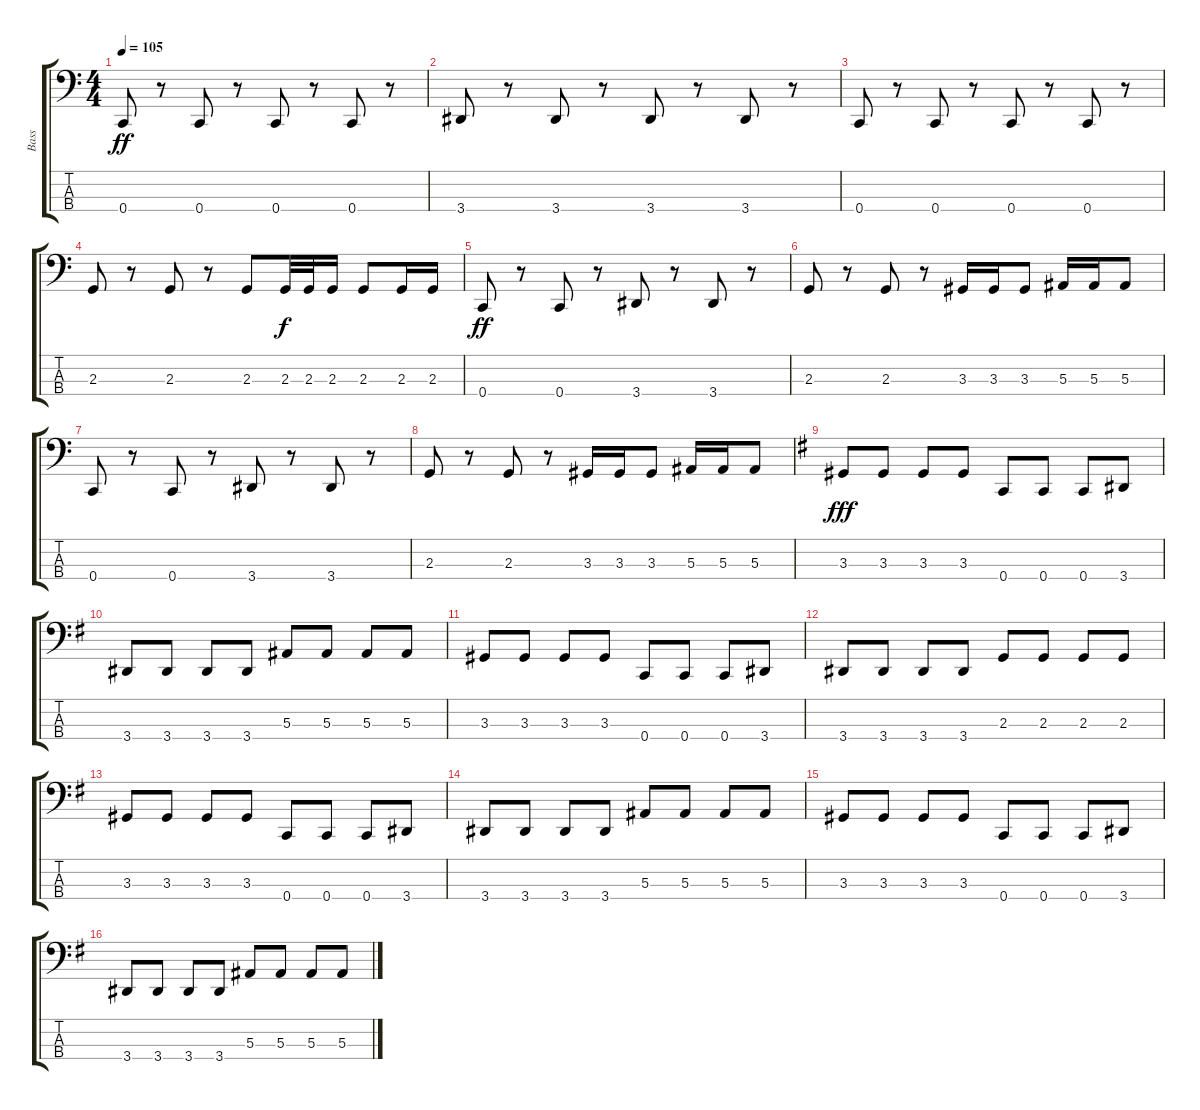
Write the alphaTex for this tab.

\track ("Bass" "Bass") {instrument slapbass2}
\staff {score tabs}
\tuning (Eb2 Bb1 F1 C1) {hide}
\ts (4 4)
\tempo 105
\clef f4
\ks c
0.4.8{dy ff} r.8 0.4.8 r.8 0.4.8 r.8 0.4.8 r.8 |
3.4.8 r.8 3.4.8 r.8 3.4.8 r.8 3.4.8 r.8 |
0.4.8 r.8 0.4.8 r.8 0.4.8 r.8 0.4.8 r.8 |
2.3.8 r.8 2.3.8 r.8 2.3.8 2.3.32{dy f} 2.3.32 2.3.16 2.3.8 2.3.16 2.3.16 |
0.4.8{dy ff} r.8 0.4.8 r.8 3.4.8 r.8 3.4.8 r.8 |
2.3.8 r.8 2.3.8 r.8 3.3.16 3.3.16 3.3.8 5.3.16 5.3.16 5.3.8 |
0.4.8 r.8 0.4.8 r.8 3.4.8 r.8 3.4.8 r.8 |
2.3.8 r.8 2.3.8 r.8 3.3.16 3.3.16 3.3.8 5.3.16 5.3.16 5.3.8 |
\ks g
3.3.8{dy fff} 3.3.8 3.3.8 3.3.8 0.4.8 0.4.8 0.4.8 3.4.8 |
3.4.8 3.4.8 3.4.8 3.4.8 5.3.8 5.3.8 5.3.8 5.3.8 |
3.3.8 3.3.8 3.3.8 3.3.8 0.4.8 0.4.8 0.4.8 3.4.8 |
3.4.8 3.4.8 3.4.8 3.4.8 2.3.8 2.3.8 2.3.8 2.3.8 |
3.3.8 3.3.8 3.3.8 3.3.8 0.4.8 0.4.8 0.4.8 3.4.8 |
3.4.8 3.4.8 3.4.8 3.4.8 5.3.8 5.3.8 5.3.8 5.3.8 |
3.3.8 3.3.8 3.3.8 3.3.8 0.4.8 0.4.8 0.4.8 3.4.8 |
3.4.8 3.4.8 3.4.8 3.4.8 5.3.8 5.3.8 5.3.8 5.3.8
